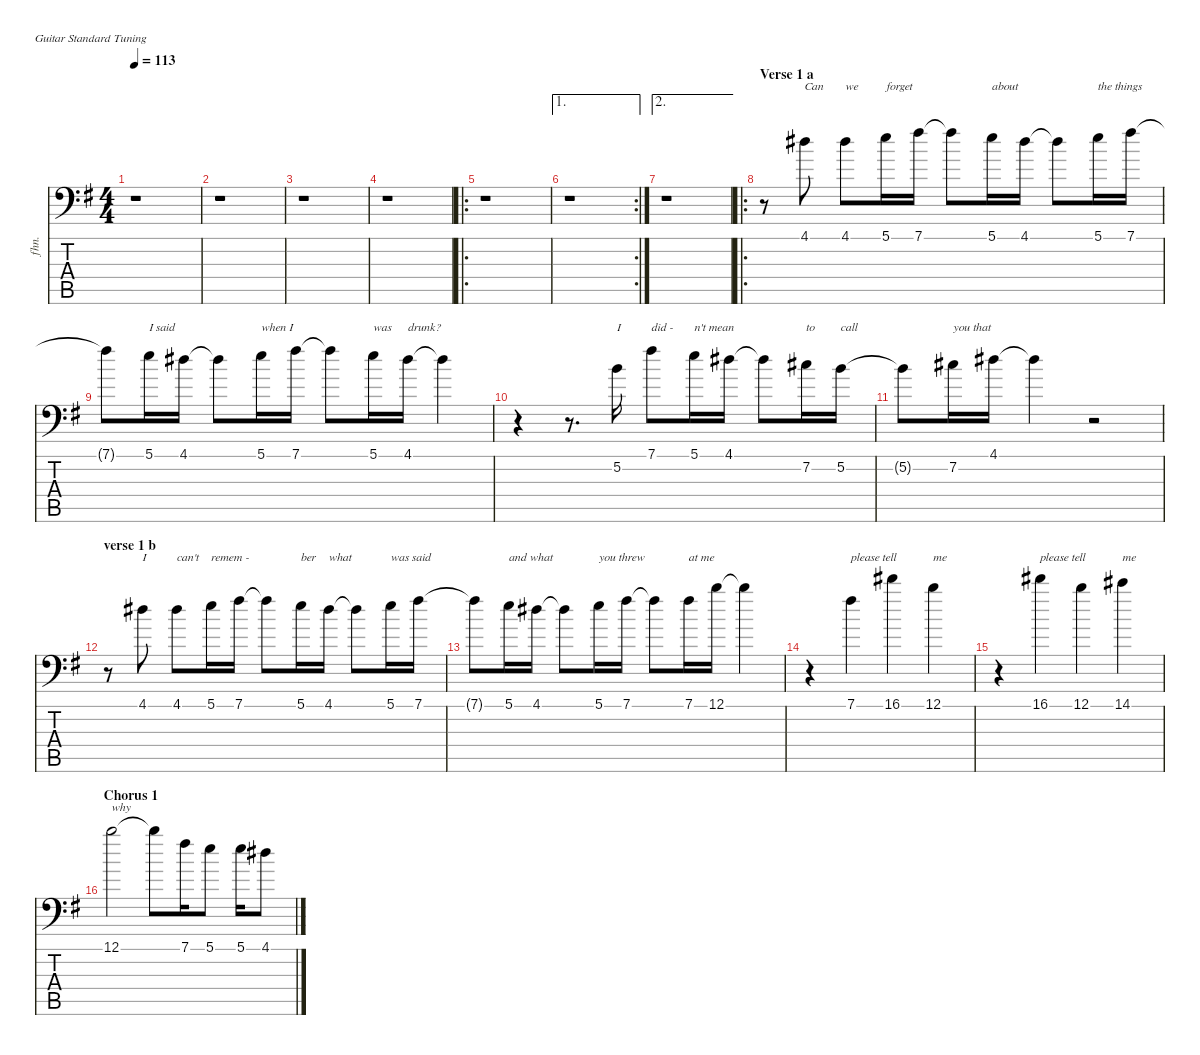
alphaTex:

\defaultSystemsLayout 4
\hideDynamics
\bracketExtendMode nobrackets
\otherSystemsTrackNameOrientation horizontal
\track ("Cédric" "fhn.") {instrument frenchhorn}
\staff {score tabs}
\tuning (E4 B3 G3 D3 A2 E2)
\displaytranspose 7
\ts (4 4)
\tempo 113
\clef f4
\ks g
r.1{dy f instrument frenchhorn beam Down} |
r.1{beam Down} |
r.1{beam Down} |
r.1{beam Down} |
\ro
r.1{beam Down} |
\ae 1
\rc 2
r.1{beam Down} |
\ae 2
r.1{beam Down} |
\ro
\section ("" "Verse 1 a")
r.8{beam Down} 4.1{acc #}.8{txt "Can" beam Down} 4.1{acc #}.8{txt "we" beam Down} 5.1{acc forcenatural}.16{txt "forget" beam Down} 7.1{acc #}.16{beam Down} 7.1{t acc #}.8{beam Down} 5.1{acc forcenatural}.16{txt "about" beam Down} 4.1{acc #}.16{beam Down} 4.1{t acc #}.8{beam Down} 5.1{acc forcenatural}.16{txt "the things" beam Down} 7.1{acc #}.16{beam Down} |
7.1{t acc #}.8{beam Down} 5.1{acc forcenatural}.16{txt "I said" beam Down} 4.1{acc #}.16{beam Down} 4.1{t acc #}.8{beam Down} 5.1{acc forcenatural}.16{txt "when I" beam Down} 7.1{acc #}.16{beam Down} 7.1{t acc #}.8{beam Down} 5.1{acc forcenatural}.16{txt "was" beam Down} 4.1{acc #}.16{txt "drunk?" beam Down} 4.1{t acc #}.4{beam Down} |
r.4{beam Down} r.8{d beam Down} 5.2{acc forcenatural}.16{txt "I" beam Down} 7.1{acc #}.8{txt "did -" beam Down} 5.1{acc forcenatural}.16{txt "n't mean" beam Down} 4.1{acc #}.16{beam Down} 4.1{t acc #}.8{beam Down} 7.2{acc #}.16{txt "to" beam Down} 5.2{acc forcenatural}.16{txt "call" beam Down} |
5.2{t acc forcenatural}.8{beam Down} 7.2{acc #}.16{txt "you that" beam Down} 4.1{acc #}.16{beam Down} 4.1{t acc #}.4{beam Down} r.2{beam Down} |
\section ("" "verse 1 b")
r.8{beam Down} 4.1{acc #}.8{txt "I" beam Down} 4.1{acc #}.8{txt "can't" beam Down} 5.1{acc forcenatural}.16{txt "remem -" beam Down} 7.1{acc #}.16{beam Down} 7.1{t acc #}.8{beam Down} 5.1{acc forcenatural}.16{txt "ber" beam Down} 4.1{acc #}.16{txt "what" beam Down} 4.1{t acc #}.8{beam Down} 5.1{acc forcenatural}.16{txt "was said" beam Down} 7.1{acc #}.16{beam Down} |
7.1{t acc #}.8{beam Down} 5.1{acc forcenatural}.16{txt "and what" beam Down} 4.1{acc #}.16{beam Down} 4.1{t acc #}.8{beam Down} 5.1{acc forcenatural}.16{txt "you threw" beam Down} 7.1{acc #}.16{beam Down} 7.1{t acc #}.8{beam Down} 7.1{acc #}.16{txt "at me" beam Down} 12.1{acc forcenatural}.16{beam Down} 12.1{t acc forcenatural}.4{beam Down} |
r.4{beam Down} 7.1{acc #}.4{txt "please tell" beam Down} 16.1{acc #}.4{beam Down} 12.1{acc forcenatural}.4{txt "me" beam Down} |
r.4{beam Down} 16.1{acc #}.4{txt "please tell" beam Down} 12.1{acc forcenatural}.4{beam Down} 14.1{acc #}.4{txt "me" beam Down} |
\section ("" "Chorus 1")
12.1{acc forcenatural}.2{txt "why" beam Down} 12.1{t acc forcenatural}.8{beam Down} 7.1{acc #}.16{beam Down} 5.1{acc forcenatural}.8{beam Down} 5.1{acc forcenatural}.16{beam Down} 4.1{acc #}.8{beam Down}
